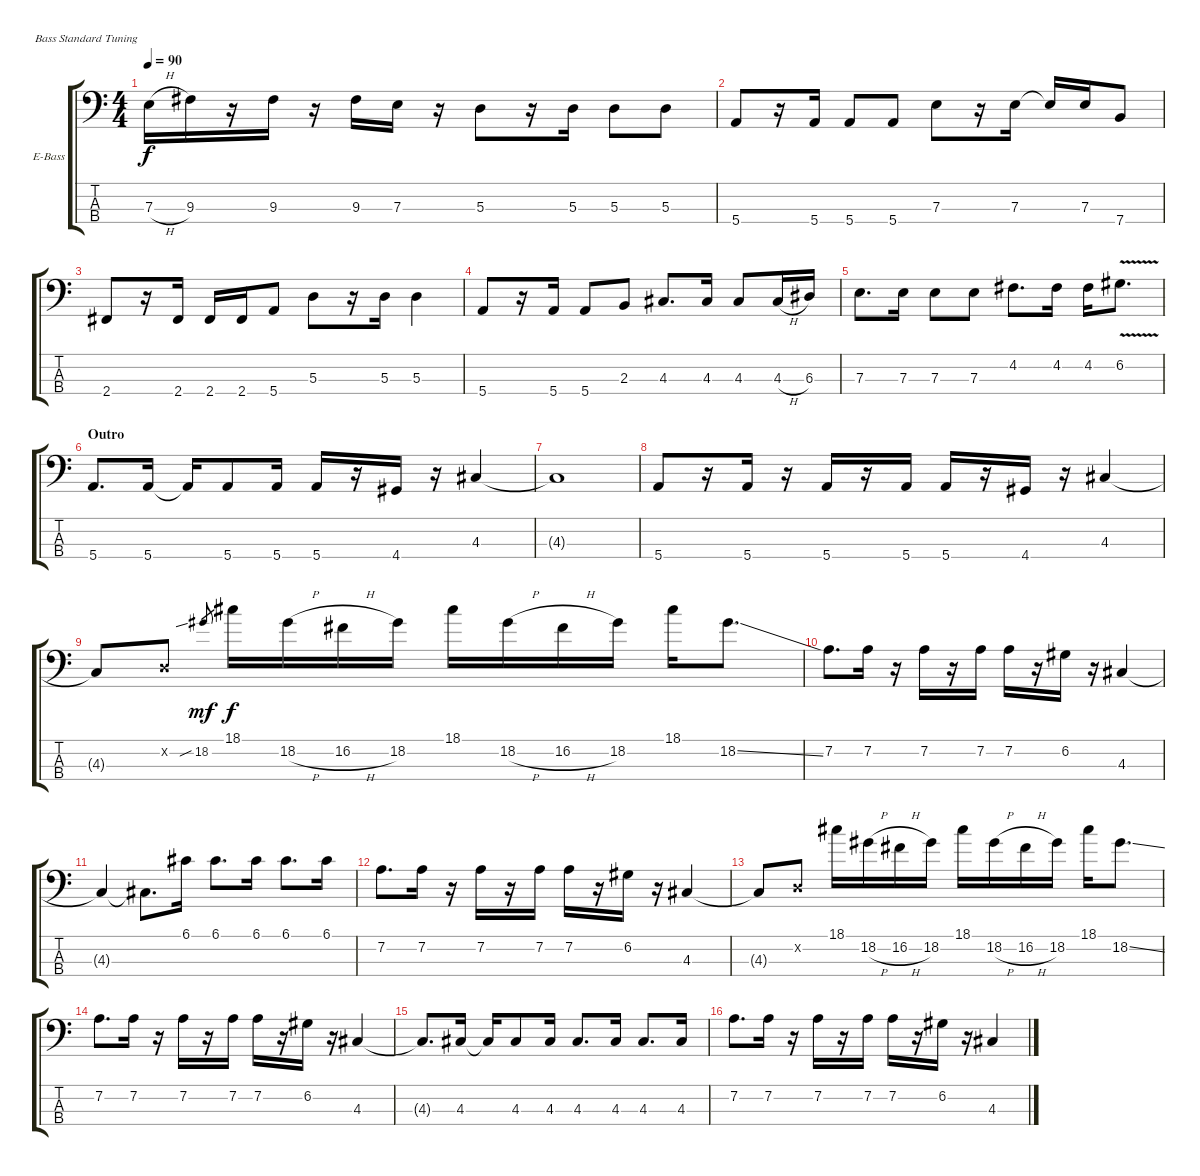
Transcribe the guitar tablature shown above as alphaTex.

\bracketExtendMode groupsimilarinstruments
\firstSystemTrackNameOrientation horizontal
\otherSystemsTrackNameOrientation horizontal
\track ("Bass" "E-Bass") {multiBarRest instrument electricbassfinger}
\staff {score tabs}
\tuning (G2 D2 A1 E1)
\ts (4 4)
\tempo 90
\clef f4
\ks c
7.3{h}.16{dy f} 9.3.16 r.16 9.3.16 r.16 9.3.16 7.3.16 r.16 5.3.8 r.16 5.3.16 5.3.8 5.3.8 |
5.4.8 r.16 5.4.16 5.4.8 5.4.8 7.3.8 r.16 7.3.16 7.3{t}.16 7.3.16 7.4.8 |
2.4.8 r.16 2.4.16 2.4.16 2.4.16 5.4.8 5.3.8 r.16 5.3.16 5.3.4 |
5.4.8 r.16 5.4.16 5.4.8 2.3.8 4.3.8{d} 4.3.16 4.3.8 4.3{h}.16 6.3.16 |
7.3.8{d} 7.3.16 7.3.8 7.3.8 4.2.8{d} 4.2.16 4.2.16 6.2{v}.8{d} |
\section ("" "Outro")
5.4.8{d} 5.4.16 5.4{t}.16 5.4.8 5.4.16 5.4.16 r.16 4.4.16 r.16 4.3.4 |
4.3{t}.1 |
5.4.8 r.16 5.4.16 r.16 5.4.16 r.16 5.4.16 5.4.16 r.16 4.4.16 r.16 4.3.4 |
4.3{t}.8 0.2{x}.8 18.2{sib}.8{gr dy mf} 18.1.16{dy f} 18.2{h}.16 16.2{h}.16 18.2.16 18.1.16 18.2{h}.16 16.2{h}.16 18.2.16 18.1.16 18.2{ss}.8{d} |
7.2.8{d} 7.2.16 r.16 7.2.16 r.16 7.2.16 7.2.16 r.16 6.2.16 r.16 4.3.4 |
4.3{t}.4 4.3{t}.8{d} 6.1.16 6.1.8{d} 6.1.16 6.1.8{d} 6.1.16 |
7.2.8{d} 7.2.16 r.16 7.2.16 r.16 7.2.16 7.2.16 r.16 6.2.16 r.16 4.3.4 |
4.3{t}.8 0.2{x}.8 18.1.16 18.2{h}.16 16.2{h}.16 18.2.16 18.1.16 18.2{h}.16 16.2{h}.16 18.2.16 18.1.16 18.2{ss}.8{d} |
7.2.8{d} 7.2.16 r.16 7.2.16 r.16 7.2.16 7.2.16 r.16 6.2.16 r.16 4.3.4 |
4.3{t}.8{d} 4.3.16 4.3{t}.16 4.3.8 4.3.16 4.3.8{d} 4.3.16 4.3.8{d} 4.3.16 |
7.2.8{d} 7.2.16 r.16 7.2.16 r.16 7.2.16 7.2.16 r.16 6.2.16 r.16 4.3.4
